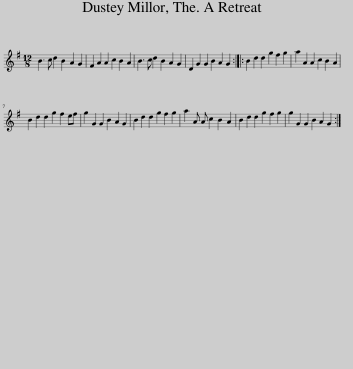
X:1
L:1/8
M:12/8
I:linebreak $
K:G
V:1 treble
V:1
 B3 c d2 B2 A2 G2 | F2 A2 A2 c2 B2 A2 | B3 c d2 B2 A2 G2 | D2 G2 G2 B2 A2 G2 :: B2 d2 d2 g2 f2 g2 | %5
 a2 A2 A2 c2 B2 A2 |$ B2 d2 d2 g2 f2 ef | g2 G2 G2 B2 A2 G2 | B2 d2 d2 g2 f2 g2 | a2 A A c2 B2 A2 | %10
 B2 d2 d2 g2 f2 g2 | g2 G2 G2 B2 A2 G2 :| %12
